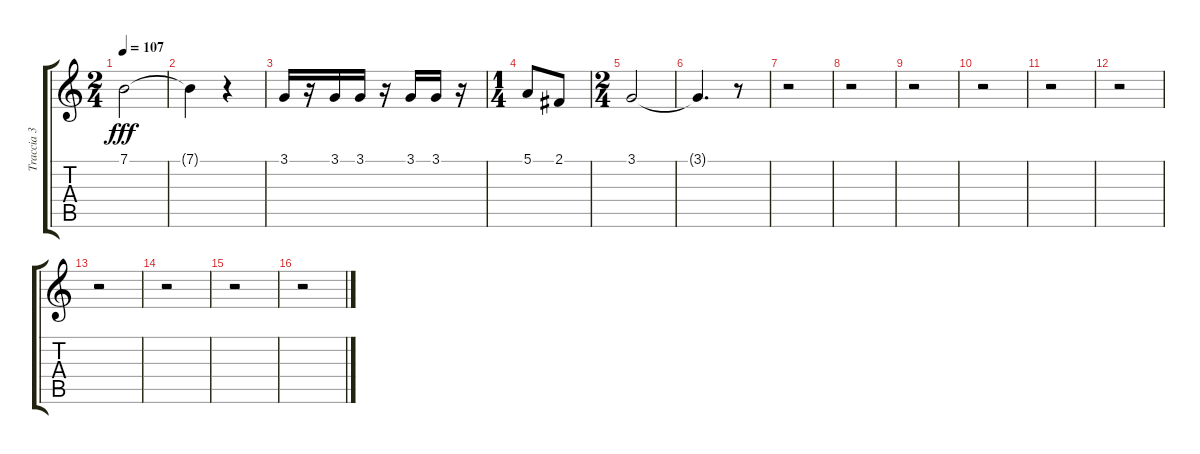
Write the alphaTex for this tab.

\track ("Traccia 3" "Traccia 3") {instrument trumpet}
\staff {score tabs}
\tuning (E4 B3 G3 D3 A2 E2) {hide}
\ts (2 4)
\tempo 107
\clef g2
\ks c
7.1.2{dy fff} |
7.1{t}.4 r.4 |
3.1.16 r.16 3.1.16 3.1.16 r.16 3.1.16 3.1.16 r.16 |
\ts (1 4)
5.1.8 2.1.8 |
\ts (2 4)
3.1.2 |
3.1{t}.4{d} r.8 |
r.2 |
r.2 |
r.2 |
r.2 |
r.2 |
r.2 |
r.2 |
r.2 |
r.2 |
r.2
